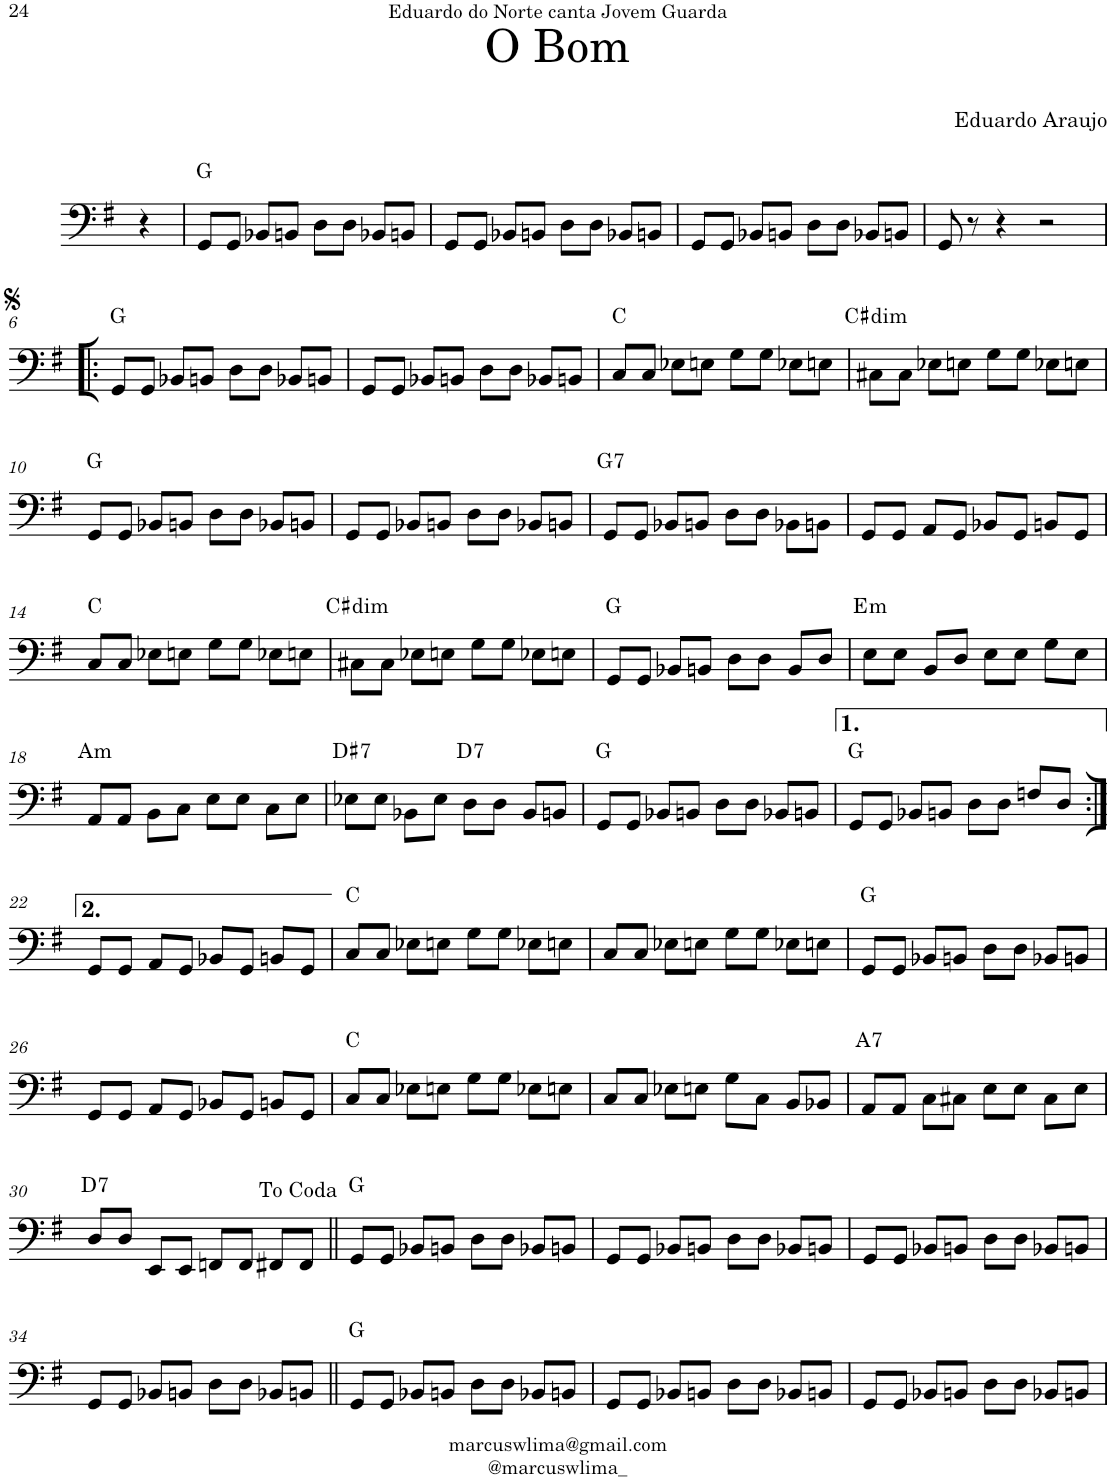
**kern	**harte
*part1	*part1
*staff1	*
*I"Electric Bass	*
*I'El. B.	*
!!LO:PB:g=z
*clefF4	*
*Trd7c12	*
*k[f#]	*
*M4/4	*
*met(c)	*
=1	=1
4r	.
=2	=2
8GG/L	G:maj
8GG/J	.
8BB-X/L	.
8BBn/J	.
8D\L	.
8D\J	.
8BB-X/L	.
8BBn/J	.
=3	=3
8GG/L	.
8GG/J	.
8BB-X/L	.
8BBn/J	.
8D\L	.
8D\J	.
8BB-X/L	.
8BBn/J	.
=4	=4
8GG/L	.
8GG/J	.
8BB-X/L	.
8BBn/J	.
8D\L	.
8D\J	.
8BB-X/L	.
8BBn/J	.
=5	=5
8GG/	.
8r	.
4r	.
2r	.
!!LO:LB:g=z
=6!|:	=6!|:
8GG/L	G:maj
8GG/J	.
8BB-X/L	.
8BBn/J	.
8D\L	.
8D\J	.
8BB-X/L	.
8BBn/J	.
=7	=7
8GG/L	.
8GG/J	.
8BB-X/L	.
8BBn/J	.
8D\L	.
8D\J	.
8BB-X/L	.
8BBn/J	.
=8	=8
8C/L	C:maj
8C/J	.
8E-X\L	.
8En\J	.
8G\L	.
8G\J	.
8E-X\L	.
8En\J	.
=9	=9
!	!LO:H:kt=dim
8C#X\L	C#:dim
8C#\J	.
8E-X\L	.
8En\J	.
8G\L	.
8G\J	.
8E-X\L	.
8En\J	.
!!LO:LB:g=z
=10	=10
8GG/L	G:maj
8GG/J	.
8BB-X/L	.
8BBn/J	.
8D\L	.
8D\J	.
8BB-X/L	.
8BBn/J	.
=11	=11
8GG/L	.
8GG/J	.
8BB-X/L	.
8BBn/J	.
8D\L	.
8D\J	.
8BB-X/L	.
8BBn/J	.
=12	=12
!	!LO:H:kt=7
8GG/L	G:7
8GG/J	.
8BB-X/L	.
8BBn/J	.
8D\L	.
8D\J	.
8BB-X\L	.
8BBn\J	.
=13	=13
8GG/L	.
8GG/J	.
8AA/L	.
8GG/J	.
8BB-X/L	.
8GG/J	.
8BBn/L	.
8GG/J	.
!!LO:LB:g=z
=14	=14
8C/L	C:maj
8C/J	.
8E-X\L	.
8En\J	.
8G\L	.
8G\J	.
8E-X\L	.
8En\J	.
=15	=15
!	!LO:H:kt=dim
8C#X\L	C#:dim
8C#\J	.
8E-X\L	.
8En\J	.
8G\L	.
8G\J	.
8E-X\L	.
8En\J	.
=16	=16
8GG/L	G:maj
8GG/J	.
8BB-X/L	.
8BBn/J	.
8D\L	.
8D\J	.
8BB/L	.
8D/J	.
=17	=17
!	!LO:H:kt=m
8E\L	E:min
8E\J	.
8BB/L	.
8D/J	.
8E\L	.
8E\J	.
8G\L	.
8E\J	.
!!LO:LB:g=z
=18	=18
!	!LO:H:kt=m
8AA/L	A:min
8AA/J	.
8BB\L	.
8C\J	.
8E\L	.
8E\J	.
8C\L	.
8E\J	.
=19	=19
!	!LO:H:kt=7
8E-X\L	D#:7
8E-\J	.
8BB-X\L	.
8E-\J	.
!	!LO:H:kt=7
8D\L	D:7
8D\J	.
8BB-/L	.
8BBn/J	.
=20	=20
8GG/L	G:maj
8GG/J	.
8BB-X/L	.
8BBn/J	.
8D\L	.
8D\J	.
8BB-X/L	.
8BBn/J	.
=21	=21
8GG/L	G:maj
8GG/J	.
8BB-X/L	.
8BBn/J	.
8D\L	.
8D\J	.
8Fn/L	.
8D/J	.
!!LO:LB:g=z
=22:|!	=22:|!
8GG/L	.
8GG/J	.
8AA/L	.
8GG/J	.
8BB-X/L	.
8GG/J	.
8BBn/L	.
8GG/J	.
=23	=23
8C/L	C:maj
8C/J	.
8E-X\L	.
8En\J	.
8G\L	.
8G\J	.
8E-X\L	.
8En\J	.
=24	=24
8C/L	.
8C/J	.
8E-X\L	.
8En\J	.
8G\L	.
8G\J	.
8E-X\L	.
8En\J	.
=25	=25
8GG/L	G:maj
8GG/J	.
8BB-X/L	.
8BBn/J	.
8D\L	.
8D\J	.
8BB-X/L	.
8BBn/J	.
!!LO:LB:g=z
=26	=26
8GG/L	.
8GG/J	.
8AA/L	.
8GG/J	.
8BB-X/L	.
8GG/J	.
8BBn/L	.
8GG/J	.
=27	=27
8C/L	C:maj
8C/J	.
8E-X\L	.
8En\J	.
8G\L	.
8G\J	.
8E-X\L	.
8En\J	.
=28	=28
8C/L	.
8C/J	.
8E-X\L	.
8En\J	.
8G\L	.
8C\J	.
8BB/L	.
8BB-X/J	.
=29	=29
!	!LO:H:kt=7
8AA/L	A:7
8AA/J	.
8C\L	.
8C#X\J	.
8E\L	.
8E\J	.
8C#\L	.
8E\J	.
!!LO:LB:g=z
=30	=30
!	!LO:H:kt=7
8D/L	D:7
8D/J	.
8EE/L	.
8EE/J	.
8FFn/L	.
8FF/J	.
8FF#X/L	.
8FF#/J	.
=31||	=31||
8GG/L	G:maj
8GG/J	.
8BB-X/L	.
8BBn/J	.
8D\L	.
8D\J	.
8BB-X/L	.
8BBn/J	.
=32	=32
8GG/L	.
8GG/J	.
8BB-X/L	.
8BBn/J	.
8D\L	.
8D\J	.
8BB-X/L	.
8BBn/J	.
=33	=33
8GG/L	.
8GG/J	.
8BB-X/L	.
8BBn/J	.
8D\L	.
8D\J	.
8BB-X/L	.
8BBn/J	.
!!LO:LB:g=z
=34	=34
8GG/L	.
8GG/J	.
8BB-X/L	.
8BBn/J	.
8D\L	.
8D\J	.
8BB-X/L	.
8BBn/J	.
=35||	=35||
8GG/L	G:maj
8GG/J	.
8BB-X/L	.
8BBn/J	.
8D\L	.
8D\J	.
8BB-X/L	.
8BBn/J	.
=36	=36
8GG/L	.
8GG/J	.
8BB-X/L	.
8BBn/J	.
8D\L	.
8D\J	.
8BB-X/L	.
8BBn/J	.
=37	=37
8GG/L	.
8GG/J	.
8BB-X/L	.
8BBn/J	.
8D\L	.
8D\J	.
8BB-X/L	.
8BBn/J	.
=	=
*-	*-
